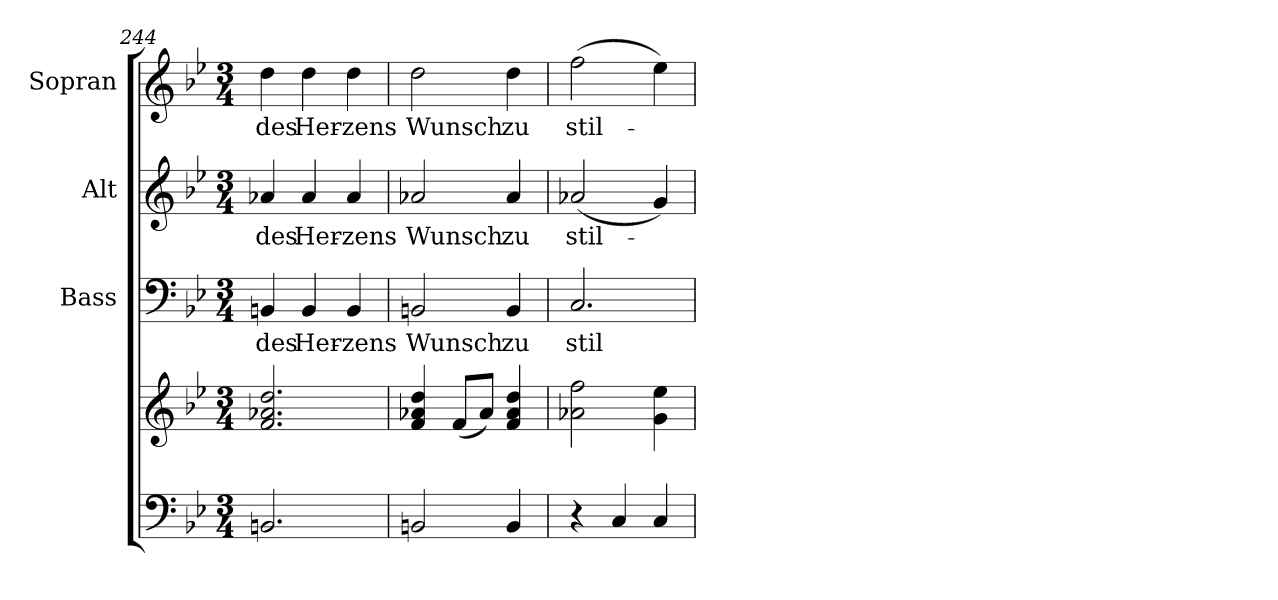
**kern	**kern	**kern	**text	**kern	**text	**kern	**text
*part4	*part4	*part3	*part3	*part2	*part2	*part1	*part1
*staff5	*staff4	*staff3	*staff3	*staff2	*staff2	*staff1	*staff1
*	*	*I"Bass	*	*I"Alt	*	*I"Sopran	*
*	*	*I'B.	*	*I'A.	*	*I'S.	*
*clefF4	*clefG2	*clefF4	*	*clefG2	*	*clefG2	*
*k[b-e-]	*k[b-e-]	*k[b-e-]	*	*k[b-e-]	*	*k[b-e-]	*
*B-:	*B-:	*B-:	*	*B-:	*	*B-:	*
*M3/4	*M3/4	*M3/4	*	*M3/4	*	*M3/4	*
=244	=244	=244	=244	=244	=244	=244	=244
!	!	!	!LO:LY:b	!	!LO:LY:b	!	!LO:LY:b
2.BBn/	2.f/ 2.a-X/ 2.dd/	4BBn/	des	4a-X/	des	4dd\	des
!	!	!	!LO:LY:b	!	!LO:LY:b	!	!LO:LY:b
.	.	4BB/	Her-	4a-/	Her-	4dd\	Her-
!	!	!	!LO:LY:b	!	!LO:LY:b	!	!LO:LY:b
.	.	4BB/	-zens	4a-/	-zens	4dd\	-zens
=245	=245	=245	=245	=245	=245	=245	=245
!	!	!	!LO:LY:b	!	!LO:LY:b	!	!LO:LY:b
2BBn/	4f/ 4a-X/ 4dd/	2BBn/	Wunsch	2a-X/	Wunsch	2dd\	Wunsch
.	(<8f/L	.	.	.	.	.	.
.	8a-/J)	.	.	.	.	.	.
!	!	!	!LO:LY:b	!	!LO:LY:b	!	!LO:LY:b
4BB/	4f/ 4a-/ 4dd/	4BB/	zu	4a-/	zu	4dd\	zu
!!LO:LB:g=z
=246	=246	=246	=246	=246	=246	=246	=246
!	!	!	!LO:LY:b	!	!LO:LY:b	!	!LO:LY:b
4r	2a-X\ 2ff\	2.C/	stil-	(<2a-X/	stil-	(>2ff\	stil-
4C/	.	.	.	.	.	.	.
4C/	4g\ 4ee-\	.	.	4g/)	.	4ee-\)	.
=	=	=	=	=	=	=	=
*-	*-	*-	*-	*-	*-	*-	*-
